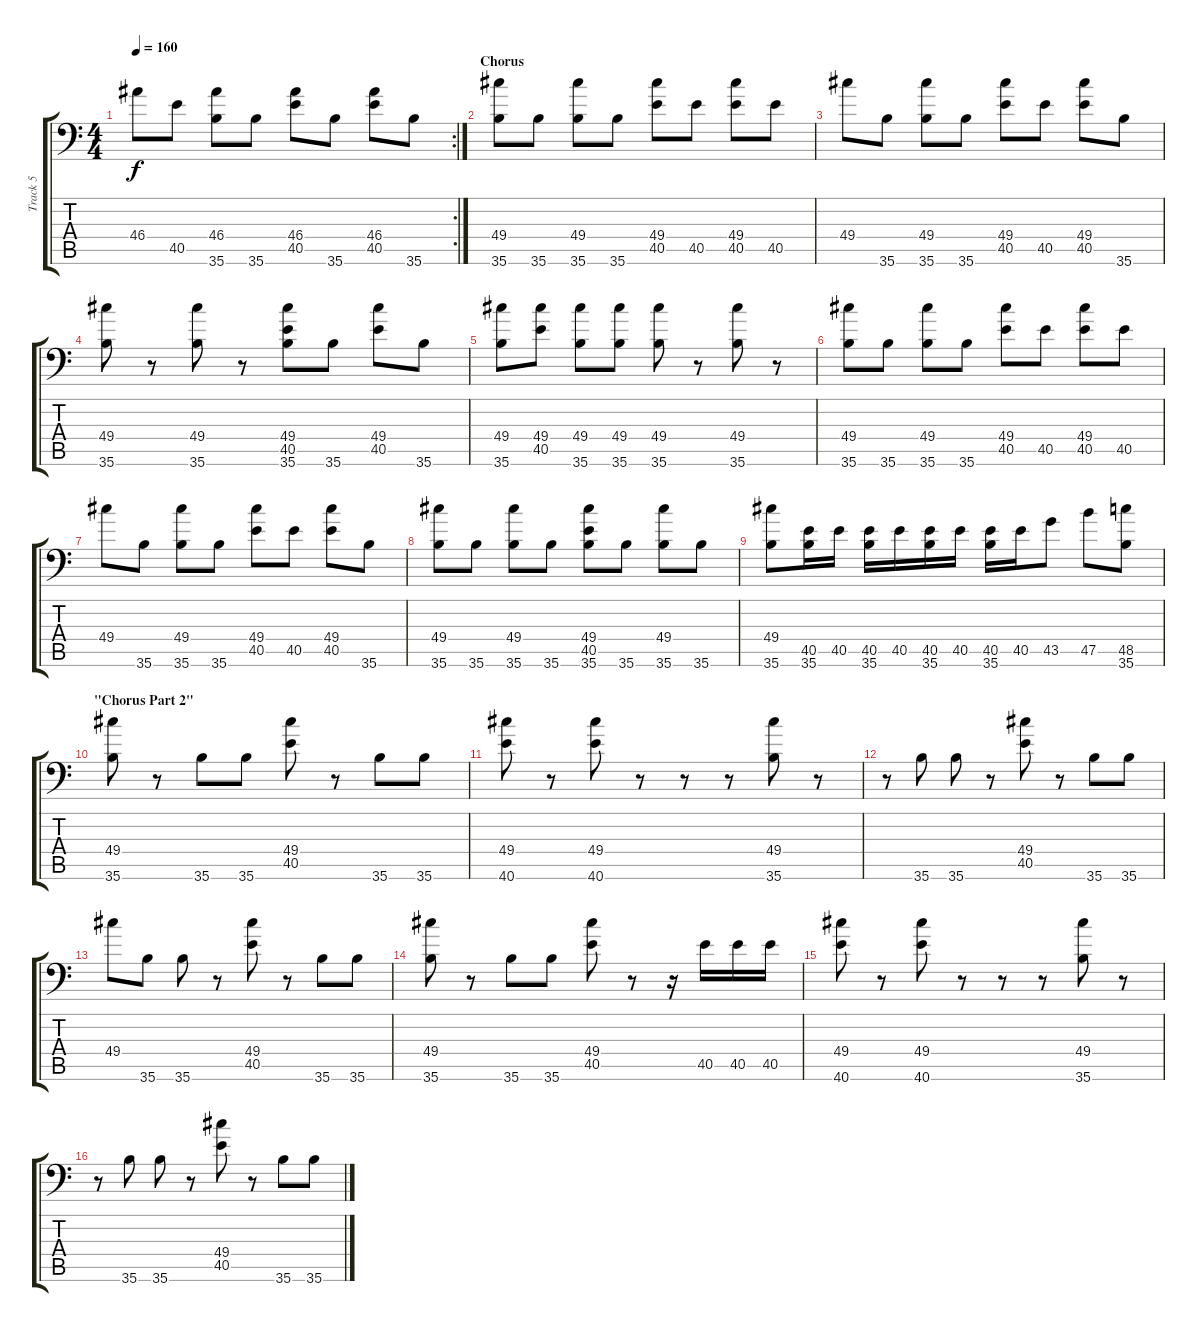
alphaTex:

\track ("Track 5" "Track 5") {instrument acousticgrandpiano}
\staff {score tabs}
\tuning (C-1 C-1 C-1 C-1 C-1 C-1) {hide}
\rc 2
\ts (4 4)
\tempo 160
\clef f4
\ks c
46.4.8{dy f} 40.5.8 (46.4 35.6).8 35.6.8 (46.4 40.5).8 35.6.8 (46.4 40.5).8 35.6.8 |
\section ("" "Chorus")
(49.4 35.6).8 35.6.8 (49.4 35.6).8 35.6.8 (49.4 40.5).8 40.5.8 (49.4 40.5).8 40.5.8 |
49.4.8 35.6.8 (49.4 35.6).8 35.6.8 (49.4 40.5).8 40.5.8 (49.4 40.5).8 35.6.8 |
(49.4 35.6).8 r.8 (49.4 35.6).8 r.8 (49.4 40.5 35.6).8 35.6.8 (49.4 40.5).8 35.6.8 |
(49.4 35.6).8 (49.4 40.5).8 (49.4 35.6).8 (49.4 35.6).8 (49.4 35.6).8 r.8 (49.4 35.6).8 r.8 |
(49.4 35.6).8 35.6.8 (49.4 35.6).8 35.6.8 (49.4 40.5).8 40.5.8 (49.4 40.5).8 40.5.8 |
49.4.8 35.6.8 (49.4 35.6).8 35.6.8 (49.4 40.5).8 40.5.8 (49.4 40.5).8 35.6.8 |
(49.4 35.6).8 35.6.8 (49.4 35.6).8 35.6.8 (49.4 40.5 35.6).8 35.6.8 (49.4 35.6).8 35.6.8 |
(49.4 35.6).8 (40.5 35.6).16 40.5.16 (40.5 35.6).16 40.5.16 (40.5 35.6).16 40.5.16 (40.5 35.6).16 40.5.16 43.5.8 47.5.8 (48.5 35.6).8 |
\section ("" "\"Chorus Part 2\"")
(49.4 35.6).8 r.8 35.6.8 35.6.8 (49.4 40.5).8 r.8 35.6.8 35.6.8 |
(49.4 40.6).8 r.8 (49.4 40.6).8 r.8 r.8 r.8 (49.4 35.6).8 r.8 |
r.8 35.6.8 35.6.8 r.8 (49.4 40.5).8 r.8 35.6.8 35.6.8 |
49.4.8 35.6.8 35.6.8 r.8 (49.4 40.5).8 r.8 35.6.8 35.6.8 |
(49.4 35.6).8 r.8 35.6.8 35.6.8 (49.4 40.5).8 r.8 r.16 40.5.16 40.5.16 40.5.16 |
(49.4 40.6).8 r.8 (49.4 40.6).8 r.8 r.8 r.8 (49.4 35.6).8 r.8 |
r.8 35.6.8 35.6.8 r.8 (49.4 40.5).8 r.8 35.6.8 35.6.8
